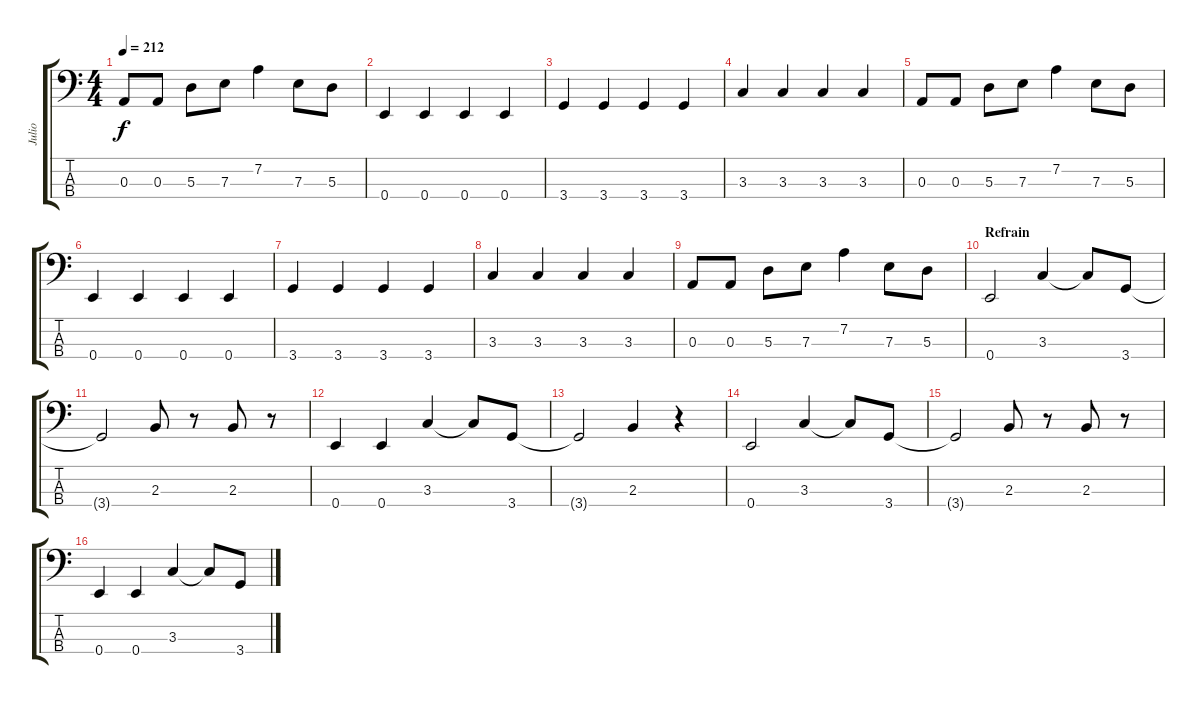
\track ("Julio" "Julio") {instrument electricbassfinger}
\staff {score tabs}
\tuning (G2 D2 A1 E1) {hide}
\ts (4 4)
\tempo 212
\clef f4
\ks c
0.3.8{dy f} 0.3.8 5.3.8 7.3.8 7.2.4 7.3.8 5.3.8 |
0.4.4 0.4.4 0.4.4 0.4.4 |
3.4.4 3.4.4 3.4.4 3.4.4 |
3.3.4 3.3.4 3.3.4 3.3.4 |
0.3.8 0.3.8 5.3.8 7.3.8 7.2.4 7.3.8 5.3.8 |
0.4.4 0.4.4 0.4.4 0.4.4 |
3.4.4 3.4.4 3.4.4 3.4.4 |
3.3.4 3.3.4 3.3.4 3.3.4 |
0.3.8 0.3.8 5.3.8 7.3.8 7.2.4 7.3.8 5.3.8 |
\section ("" "Refrain")
0.4.2 3.3.4 3.3{t}.8 3.4.8 |
3.4{t}.2 2.3.8 r.8 2.3.8 r.8 |
0.4.4 0.4.4 3.3.4 3.3{t}.8 3.4.8 |
3.4{t}.2 2.3.4 r.4 |
0.4.2 3.3.4 3.3{t}.8 3.4.8 |
3.4{t}.2 2.3.8 r.8 2.3.8 r.8 |
0.4.4 0.4.4 3.3.4 3.3{t}.8 3.4.8
